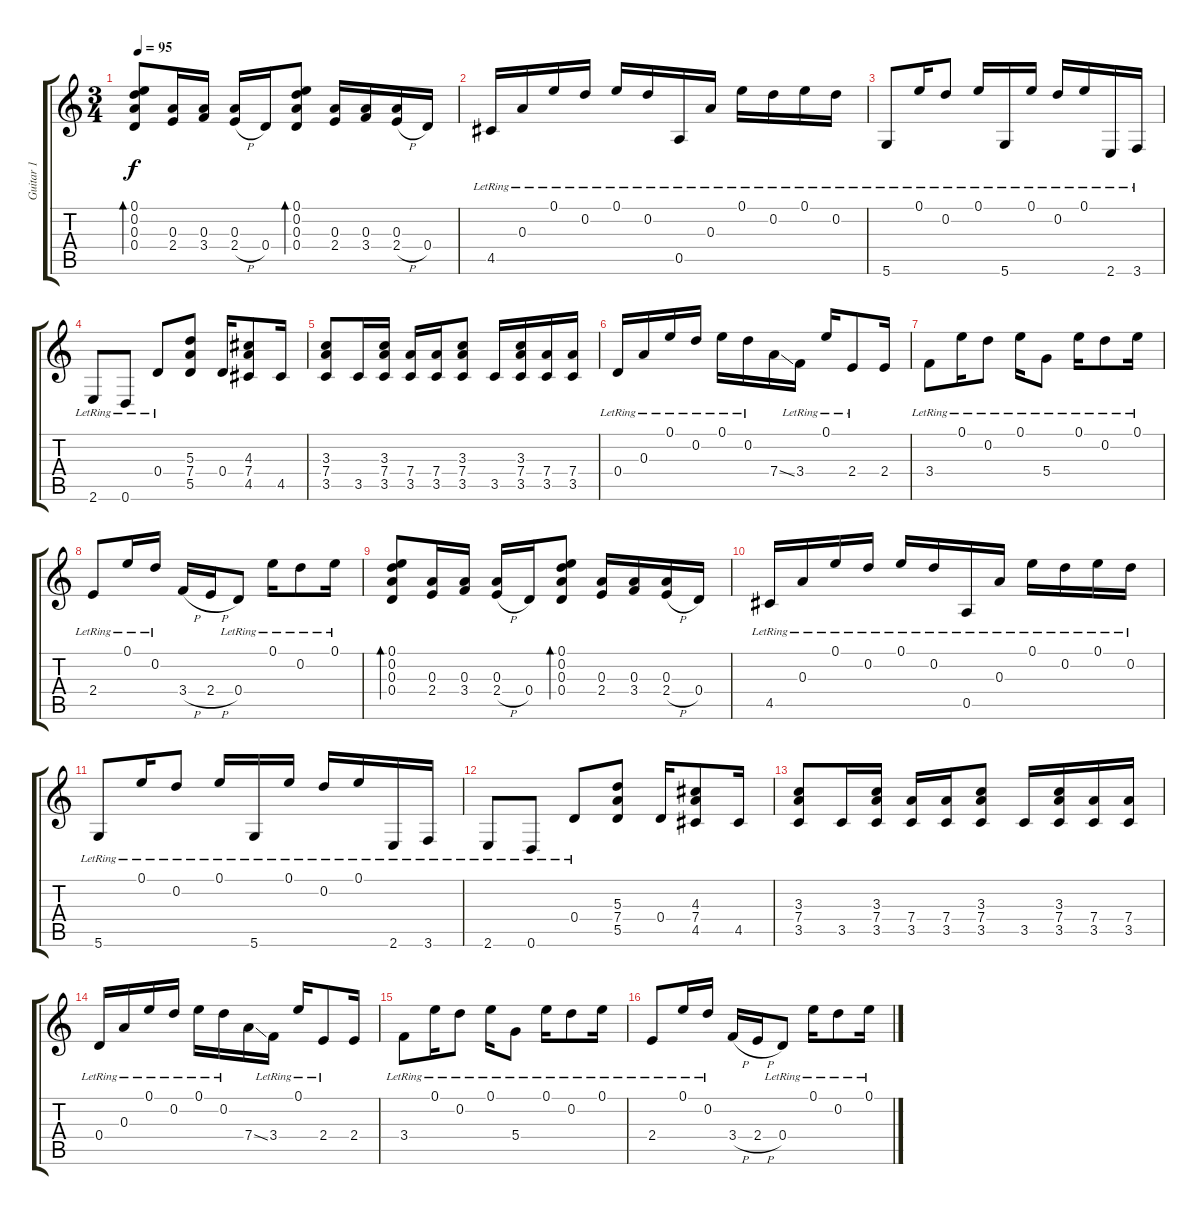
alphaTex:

\track ("Guitar 1" "Guitar 1") {instrument distortionguitar}
\staff {score tabs}
\tuning (E4 D4 A3 D3 A2 D2) {hide}
\ts (3 4)
\tempo 95
\clef g2
\ks c
(0.1 0.2 0.3 0.4).8{bd 60 dy f} (0.3 2.4).16 (0.3 3.4).16 (0.3 2.4{h}).16 0.4.16 (0.1 0.2 0.3 0.4).8{bd 60} (0.3 2.4).16 (0.3 3.4).16 (0.3 2.4{h}).16 0.4.16 |
4.5{lr}.16 0.3{lr}.16 0.1{lr}.16 0.2{lr}.16 0.1{lr}.16 0.2{lr}.16 0.5{lr}.16 0.3{lr}.16 0.1{lr}.16 0.2{lr}.16 0.1{lr}.16 0.2{lr}.16 |
5.6{lr}.8 0.1{lr}.16 0.2{lr}.8 0.1{lr}.16 5.6{lr}.16 0.1{lr}.16 0.2{lr}.16 0.1{lr}.16 2.6{lr}.16 3.6{lr}.16 |
2.6{lr}.8 0.6{lr}.8 0.4{lr}.8 (5.3 7.4 5.5).8 0.4.16 (4.3 7.4 4.5).8 4.5.16 |
(3.3 7.4 3.5).8 3.5.16 (3.3 7.4 3.5).16 (7.4 3.5).16 (7.4 3.5).16 (3.3 7.4 3.5).8 3.5.16 (3.3 7.4 3.5).16 (7.4 3.5).16 (7.4 3.5).16 |
0.4{lr}.16 0.3{lr}.16 0.1{lr}.16 0.2{lr}.16 0.1{lr}.16 0.2{lr}.16 7.4{ss}.16 3.4{lr}.16 0.1{lr}.16 2.4{lr}.8 2.4.16 |
3.4{lr}.8 0.1{lr}.16 0.2{lr}.8 0.1{lr}.16 5.4{lr}.8 0.1{lr}.16 0.2{lr}.8 0.1{lr}.16 |
2.4{lr}.8 0.1{lr}.16 0.2{lr}.16 3.4{h}.16 2.4{h}.16 0.4{lr}.8 0.1{lr}.16 0.2{lr}.8 0.1{lr}.16 |
(0.1 0.2 0.3 0.4).8{bd 60} (0.3 2.4).16 (0.3 3.4).16 (0.3 2.4{h}).16 0.4.16 (0.1 0.2 0.3 0.4).8{bd 60} (0.3 2.4).16 (0.3 3.4).16 (0.3 2.4{h}).16 0.4.16 |
4.5{lr}.16 0.3{lr}.16 0.1{lr}.16 0.2{lr}.16 0.1{lr}.16 0.2{lr}.16 0.5{lr}.16 0.3{lr}.16 0.1{lr}.16 0.2{lr}.16 0.1{lr}.16 0.2{lr}.16 |
5.6{lr}.8 0.1{lr}.16 0.2{lr}.8 0.1{lr}.16 5.6{lr}.16 0.1{lr}.16 0.2{lr}.16 0.1{lr}.16 2.6{lr}.16 3.6{lr}.16 |
2.6{lr}.8 0.6{lr}.8 0.4{lr}.8 (5.3 7.4 5.5).8 0.4.16 (4.3 7.4 4.5).8 4.5.16 |
(3.3 7.4 3.5).8 3.5.16 (3.3 7.4 3.5).16 (7.4 3.5).16 (7.4 3.5).16 (3.3 7.4 3.5).8 3.5.16 (3.3 7.4 3.5).16 (7.4 3.5).16 (7.4 3.5).16 |
0.4{lr}.16 0.3{lr}.16 0.1{lr}.16 0.2{lr}.16 0.1{lr}.16 0.2{lr}.16 7.4{ss}.16 3.4{lr}.16 0.1{lr}.16 2.4{lr}.8 2.4.16 |
3.4{lr}.8 0.1{lr}.16 0.2{lr}.8 0.1{lr}.16 5.4{lr}.8 0.1{lr}.16 0.2{lr}.8 0.1{lr}.16 |
2.4{lr}.8 0.1{lr}.16 0.2{lr}.16 3.4{h}.16 2.4{h}.16 0.4{lr}.8 0.1{lr}.16 0.2{lr}.8 0.1{lr}.16
